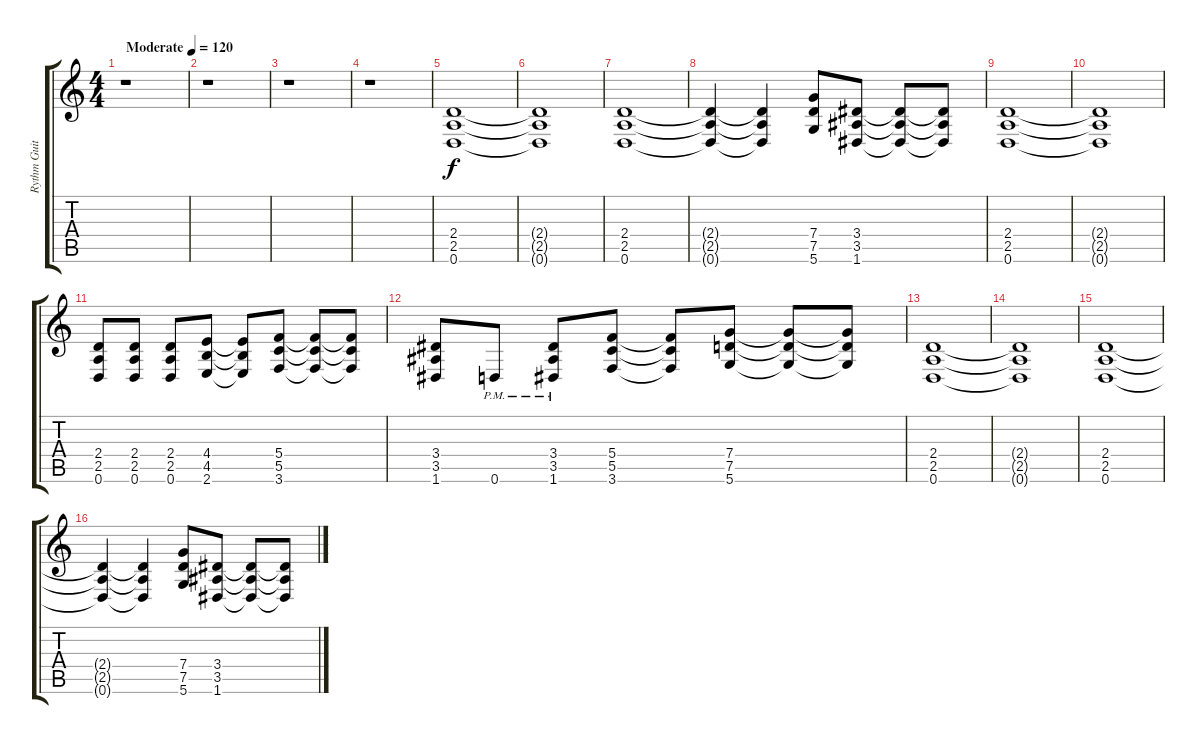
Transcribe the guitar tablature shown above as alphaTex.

\track ("Rythm Guitar" "Rythm Guit") {instrument distortionguitar}
\staff {score tabs}
\tuning (D4 A3 F3 C3 G2 D2) {hide}
\ts (4 4)
\tempo (120 "Moderate")
\clef g2
\ks c
r.1{dy f instrument distortionguitar} |
r.1 |
r.1 |
r.1 |
(2.4 2.5 0.6).1 |
(2.4{t} 2.5{t} 0.6{t}).1 |
(2.4 2.5 0.6).1 |
(2.4{t} 2.5{t} 0.6{t}).4 (2.4{t} 2.5{t} 0.6{t}).4 (7.4 7.5 5.6).8 (3.4 3.5 1.6).8 (3.4{t} 3.5{t} 1.6{t}).8 (3.4{t} 3.5{t} 1.6{t}).8 |
(2.4 2.5 0.6).1 |
(2.4{t} 2.5{t} 0.6{t}).1 |
(2.4 2.5 0.6).8 (2.4 2.5 0.6).8 (2.4 2.5 0.6).8 (4.4 4.5 2.6).8 (4.4{t} 4.5{t} 2.6{t}).8 (5.4 5.5 3.6).8 (5.4{t} 5.5{t} 3.6{t}).8 (5.4{t} 5.5{t} 3.6{t}).8 |
(3.4 3.5 1.6).8 0.6{pm}.8 (3.4 3.5 1.6{pm}).8 (5.4 5.5 3.6).8 (5.4{t} 5.5{t} 3.6{t}).8 (7.4 7.5 5.6).8 (7.4{t} 7.5{t} 5.6{t}).8 (7.4{t} 7.5{t} 5.6{t}).8 |
(2.4 2.5 0.6).1 |
(2.4{t} 2.5{t} 0.6{t}).1 |
(2.4 2.5 0.6).1 |
(2.4{t} 2.5{t} 0.6{t}).4 (2.4{t} 2.5{t} 0.6{t}).4 (7.4 7.5 5.6).8 (3.4 3.5 1.6).8 (3.4{t} 3.5{t} 1.6{t}).8 (3.4{t} 3.5{t} 1.6{t}).8
